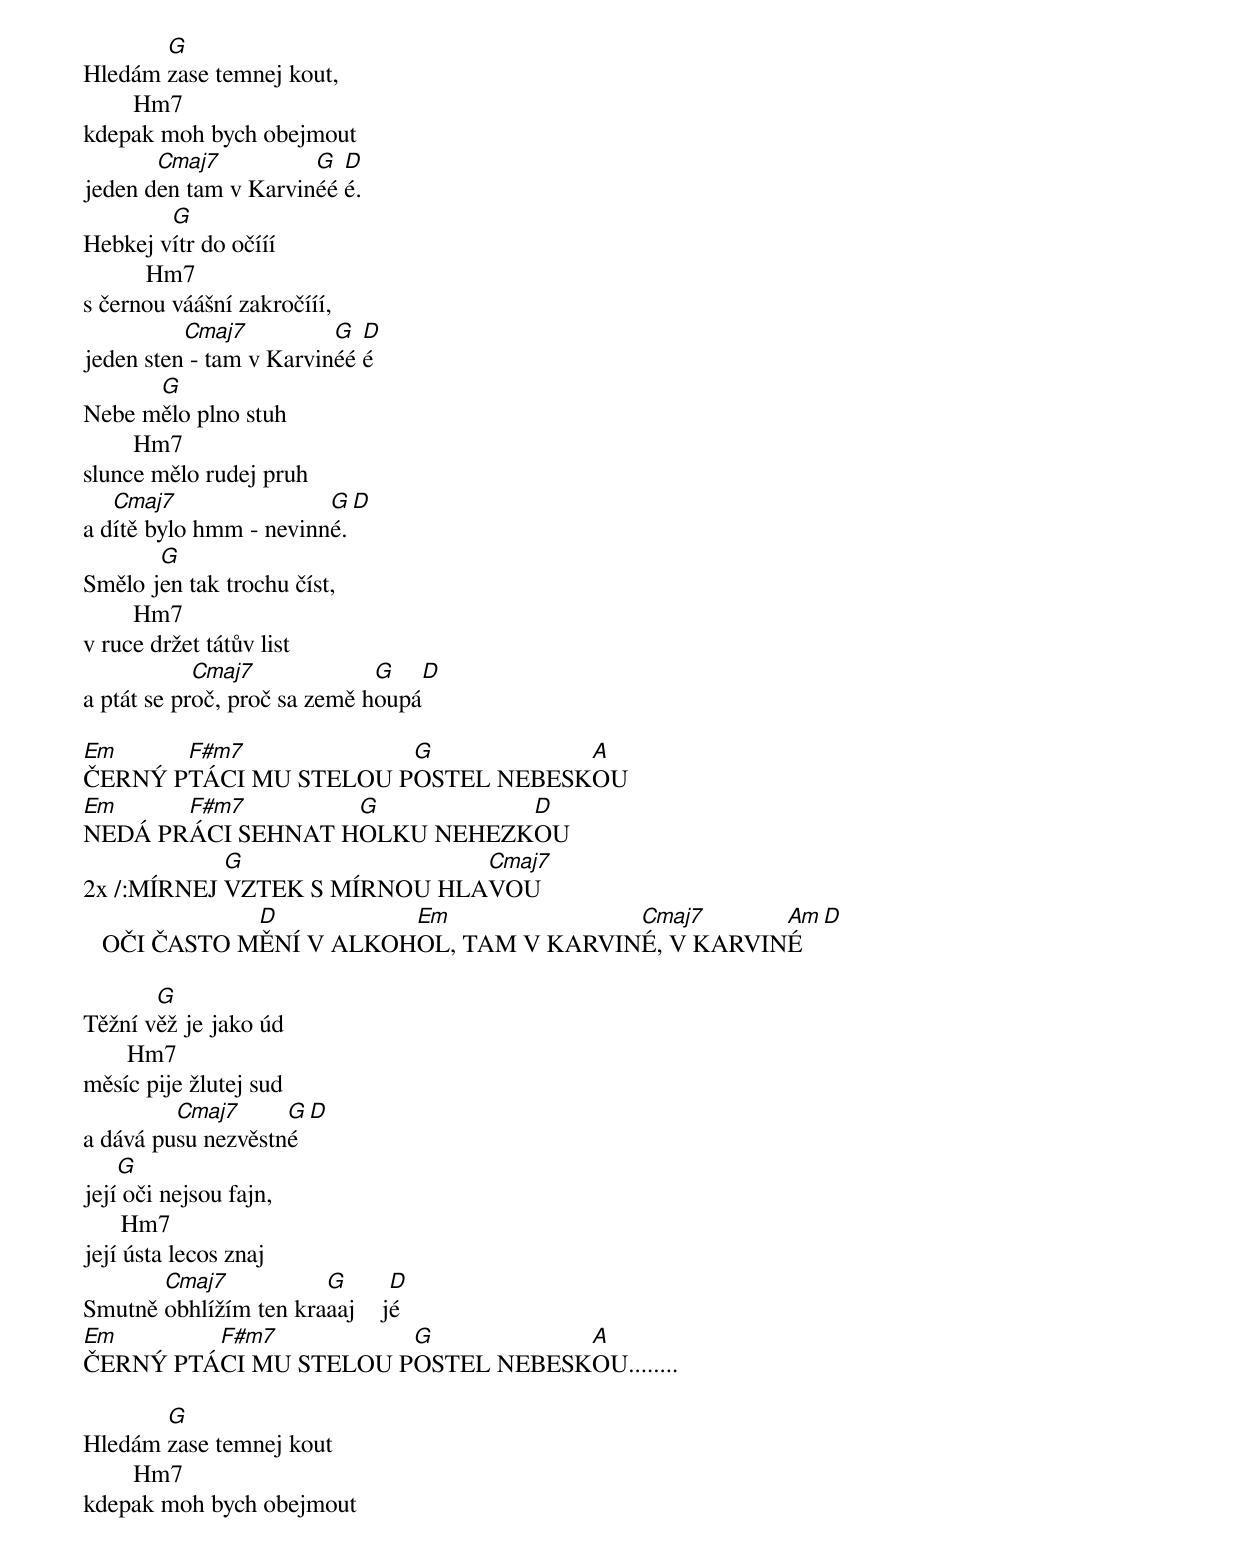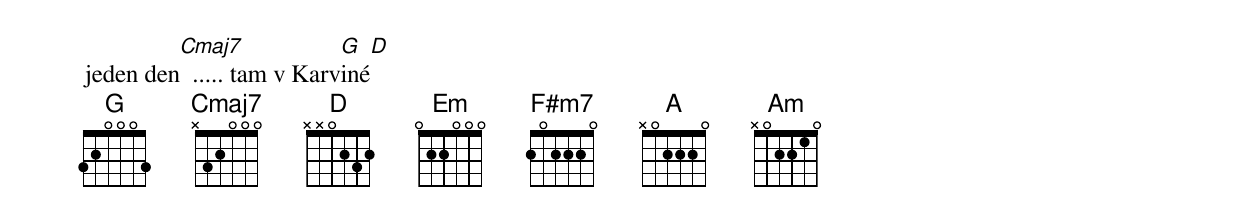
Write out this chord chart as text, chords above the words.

       G
Hledám zase temnej kout,
        Hm7
kdepak moh bych obejmout
       Cmaj7          G  D
jeden den tam v Karvinéé é.
        G
Hebkej vítr do očííí
          Hm7
s černou váášní zakročííí,
          Cmaj7          G  D
jeden sten - tam v Karvinéé é
      G
Nebe mělo plno stuh
        Hm7
slunce mělo rudej pruh
   Cmaj7                G   D
a dítě bylo hmm - nevinné.
       G
Smělo jen tak trochu číst,
        Hm7
v ruce držet tátův list
            Cmaj7             G    D
a ptát se proč, proč sa země houpá

Em     F#m7            G           A
ČERNÝ PTÁCI MU STELOU POSTEL NEBESKOU
Em     F#m7        G          D
NEDÁ PRÁCI SEHNAT HOLKU NEHEZKOU
            G                 Cmaj7
2x /:MÍRNEJ VZTEK S MÍRNOU HLAVOU
              D          Em              Cmaj7      Am  D
   OČI ČASTO MĚNÍ V ALKOHOL, TAM V KARVINÉ, V KARVINÉ

       G
Těžní věž je jako úd
       Hm7
měsíc pije žlutej sud
         Cmaj7      G   D
a dává pusu nezvěstné
    G
její oči nejsou fajn,
      Hm7
její ústa lecos znaj
       Cmaj7           G       D
Smutně obhlížím ten kraaaj    jé
Em       F#m7          G           A
ČERNÝ PTÁCI MU STELOU POSTEL NEBESKOU........

       G
Hledám zase temnej kout
        Hm7
kdepak moh bych obejmout
         Cmaj7             G    D
jeden den  ..... tam v Karviné
